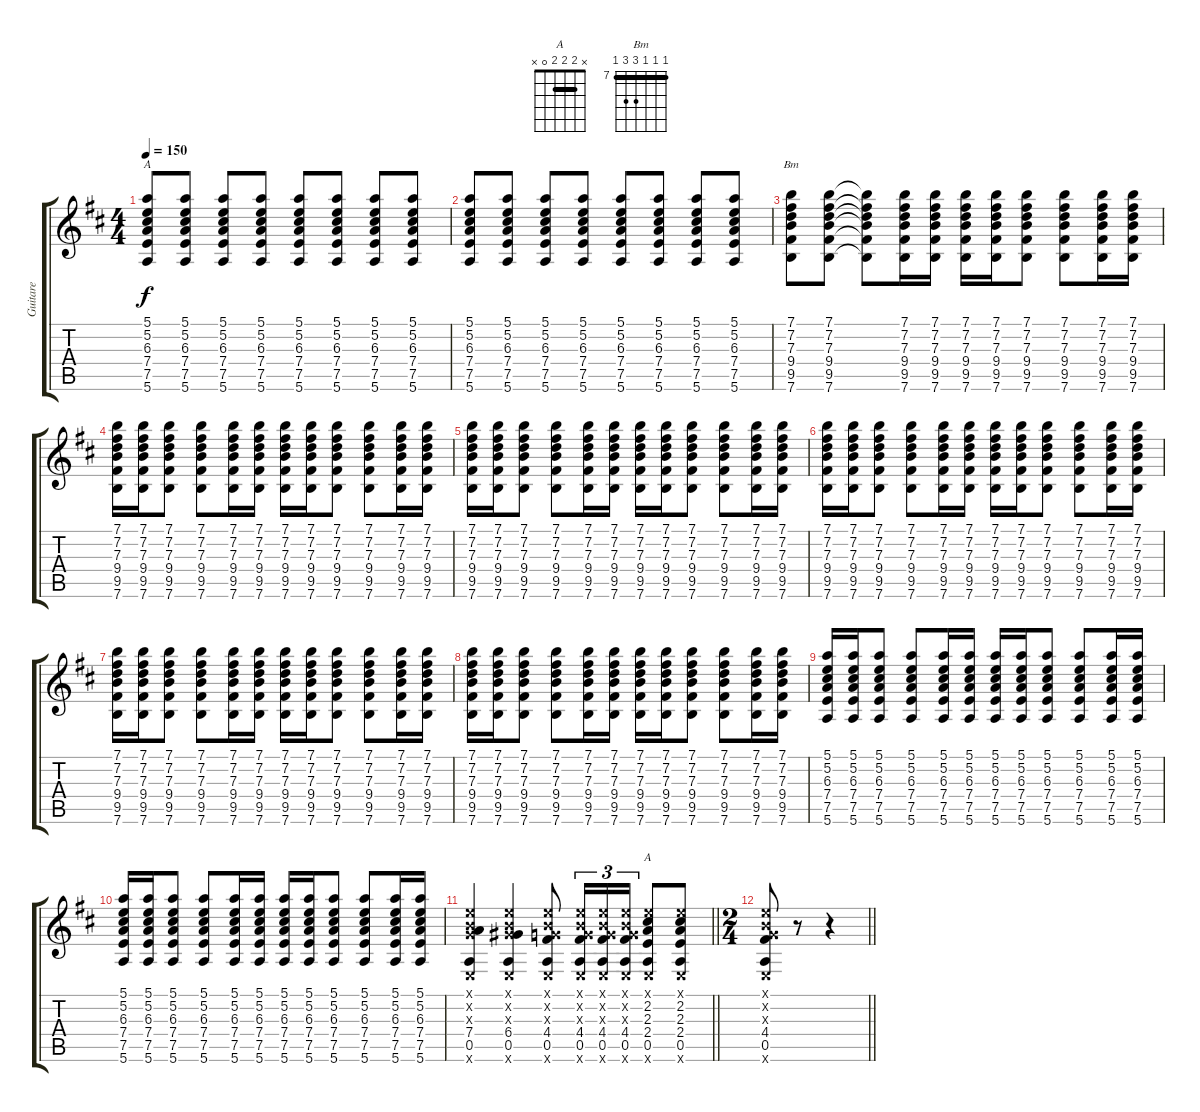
\track ("Guitare" "Guitare") {instrument acousticguitarsteel}
\staff {score tabs}
\tuning (E4 B3 G3 D3 A2 E2) {hide}
\chord ("A" 5 5 6 7 7 5) {firstfret 5 barre 5}
\chord ("Bm" 7 7 7 9 9 7) {firstfret 7 barre 7}
\chord ("A" x 2 2 2 0 x) {barre 2}
\ts (4 4)
\tempo 150
\clef g2
\ks d
(5.1 5.2 6.3 7.4 7.5 5.6).8{ch "A" dy f} (5.1 5.2 6.3 7.4 7.5 5.6).8 (5.1 5.2 6.3 7.4 7.5 5.6).8 (5.1 5.2 6.3 7.4 7.5 5.6).8 (5.1 5.2 6.3 7.4 7.5 5.6).8 (5.1 5.2 6.3 7.4 7.5 5.6).8 (5.1 5.2 6.3 7.4 7.5 5.6).8 (5.1 5.2 6.3 7.4 7.5 5.6).8 |
(5.1 5.2 6.3 7.4 7.5 5.6).8 (5.1 5.2 6.3 7.4 7.5 5.6).8 (5.1 5.2 6.3 7.4 7.5 5.6).8 (5.1 5.2 6.3 7.4 7.5 5.6).8 (5.1 5.2 6.3 7.4 7.5 5.6).8 (5.1 5.2 6.3 7.4 7.5 5.6).8 (5.1 5.2 6.3 7.4 7.5 5.6).8 (5.1 5.2 6.3 7.4 7.5 5.6).8 |
(7.1 7.2 7.3 9.4 9.5 7.6).8{ch "Bm"} (7.1 7.2 7.3 9.4 9.5 7.6).8 (7.1{t} 7.2{t} 7.3{t} 9.4{t} 9.5{t} 7.6{t}).8 (7.1 7.2 7.3 9.4 9.5 7.6).16 (7.1 7.2 7.3 9.4 9.5 7.6).16 (7.1 7.2 7.3 9.4 9.5 7.6).16 (7.1 7.2 7.3 9.4 9.5 7.6).16 (7.1 7.2 7.3 9.4 9.5 7.6).8 (7.1 7.2 7.3 9.4 9.5 7.6).8 (7.1 7.2 7.3 9.4 9.5 7.6).16 (7.1 7.2 7.3 9.4 9.5 7.6).16 |
(7.1 7.2 7.3 9.4 9.5 7.6).16 (7.1 7.2 7.3 9.4 9.5 7.6).16 (7.1 7.2 7.3 9.4 9.5 7.6).8 (7.1 7.2 7.3 9.4 9.5 7.6).8 (7.1 7.2 7.3 9.4 9.5 7.6).16 (7.1 7.2 7.3 9.4 9.5 7.6).16 (7.1 7.2 7.3 9.4 9.5 7.6).16 (7.1 7.2 7.3 9.4 9.5 7.6).16 (7.1 7.2 7.3 9.4 9.5 7.6).8 (7.1 7.2 7.3 9.4 9.5 7.6).8 (7.1 7.2 7.3 9.4 9.5 7.6).16 (7.1 7.2 7.3 9.4 9.5 7.6).16 |
(7.1 7.2 7.3 9.4 9.5 7.6).16 (7.1 7.2 7.3 9.4 9.5 7.6).16 (7.1 7.2 7.3 9.4 9.5 7.6).8 (7.1 7.2 7.3 9.4 9.5 7.6).8 (7.1 7.2 7.3 9.4 9.5 7.6).16 (7.1 7.2 7.3 9.4 9.5 7.6).16 (7.1 7.2 7.3 9.4 9.5 7.6).16 (7.1 7.2 7.3 9.4 9.5 7.6).16 (7.1 7.2 7.3 9.4 9.5 7.6).8 (7.1 7.2 7.3 9.4 9.5 7.6).8 (7.1 7.2 7.3 9.4 9.5 7.6).16 (7.1 7.2 7.3 9.4 9.5 7.6).16 |
(7.1 7.2 7.3 9.4 9.5 7.6).16 (7.1 7.2 7.3 9.4 9.5 7.6).16 (7.1 7.2 7.3 9.4 9.5 7.6).8 (7.1 7.2 7.3 9.4 9.5 7.6).8 (7.1 7.2 7.3 9.4 9.5 7.6).16 (7.1 7.2 7.3 9.4 9.5 7.6).16 (7.1 7.2 7.3 9.4 9.5 7.6).16 (7.1 7.2 7.3 9.4 9.5 7.6).16 (7.1 7.2 7.3 9.4 9.5 7.6).8 (7.1 7.2 7.3 9.4 9.5 7.6).8 (7.1 7.2 7.3 9.4 9.5 7.6).16 (7.1 7.2 7.3 9.4 9.5 7.6).16 |
(7.1 7.2 7.3 9.4 9.5 7.6).16 (7.1 7.2 7.3 9.4 9.5 7.6).16 (7.1 7.2 7.3 9.4 9.5 7.6).8 (7.1 7.2 7.3 9.4 9.5 7.6).8 (7.1 7.2 7.3 9.4 9.5 7.6).16 (7.1 7.2 7.3 9.4 9.5 7.6).16 (7.1 7.2 7.3 9.4 9.5 7.6).16 (7.1 7.2 7.3 9.4 9.5 7.6).16 (7.1 7.2 7.3 9.4 9.5 7.6).8 (7.1 7.2 7.3 9.4 9.5 7.6).8 (7.1 7.2 7.3 9.4 9.5 7.6).16 (7.1 7.2 7.3 9.4 9.5 7.6).16 |
(7.1 7.2 7.3 9.4 9.5 7.6).16 (7.1 7.2 7.3 9.4 9.5 7.6).16 (7.1 7.2 7.3 9.4 9.5 7.6).8 (7.1 7.2 7.3 9.4 9.5 7.6).8 (7.1 7.2 7.3 9.4 9.5 7.6).16 (7.1 7.2 7.3 9.4 9.5 7.6).16 (7.1 7.2 7.3 9.4 9.5 7.6).16 (7.1 7.2 7.3 9.4 9.5 7.6).16 (7.1 7.2 7.3 9.4 9.5 7.6).8 (7.1 7.2 7.3 9.4 9.5 7.6).8 (7.1 7.2 7.3 9.4 9.5 7.6).16 (7.1 7.2 7.3 9.4 9.5 7.6).16 |
(5.1 5.2 6.3 7.4 7.5 5.6).16 (5.1 5.2 6.3 7.4 7.5 5.6).16 (5.1 5.2 6.3 7.4 7.5 5.6).8 (5.1 5.2 6.3 7.4 7.5 5.6).8 (5.1 5.2 6.3 7.4 7.5 5.6).16 (5.1 5.2 6.3 7.4 7.5 5.6).16 (5.1 5.2 6.3 7.4 7.5 5.6).16 (5.1 5.2 6.3 7.4 7.5 5.6).16 (5.1 5.2 6.3 7.4 7.5 5.6).8 (5.1 5.2 6.3 7.4 7.5 5.6).8 (5.1 5.2 6.3 7.4 7.5 5.6).16 (5.1 5.2 6.3 7.4 7.5 5.6).16 |
(5.1 5.2 6.3 7.4 7.5 5.6).16 (5.1 5.2 6.3 7.4 7.5 5.6).16 (5.1 5.2 6.3 7.4 7.5 5.6).8 (5.1 5.2 6.3 7.4 7.5 5.6).8 (5.1 5.2 6.3 7.4 7.5 5.6).16 (5.1 5.2 6.3 7.4 7.5 5.6).16 (5.1 5.2 6.3 7.4 7.5 5.6).16 (5.1 5.2 6.3 7.4 7.5 5.6).16 (5.1 5.2 6.3 7.4 7.5 5.6).8 (5.1 5.2 6.3 7.4 7.5 5.6).8 (5.1 5.2 6.3 7.4 7.5 5.6).16 (5.1 5.2 6.3 7.4 7.5 5.6).16 |
\barLineRight lightlight
(0.1{x} 0.2{x} 0.3{x} 7.4 0.5 0.6{x}).4 (0.1{x} 0.2{x} 0.3{x} 6.4 0.5 0.6{x}).4 (0.1{x} 0.2{x} 0.3{x} 4.4 0.5 0.6{x}).8 (0.1{x} 0.2{x} 0.3{x} 4.4 0.5 0.6{x}).16{tu (3 2)} (0.1{x} 0.2{x} 0.3{x} 4.4 0.5 0.6{x}).16{tu (3 2)} (0.1{x} 0.2{x} 0.3{x} 4.4 0.5 0.6{x}).16{tu (3 2)} (0.1{x} 2.2 2.3 2.4 0.5 0.6{x}).8{ch "A"} (0.1{x} 2.2 2.3 2.4 0.5 0.6{x}).8 |
\ts (2 4)
\barLineRight lightlight
(0.1{x} 0.2{x} 0.3{x} 4.4 0.5 0.6{x}).8 r.8 r.4
